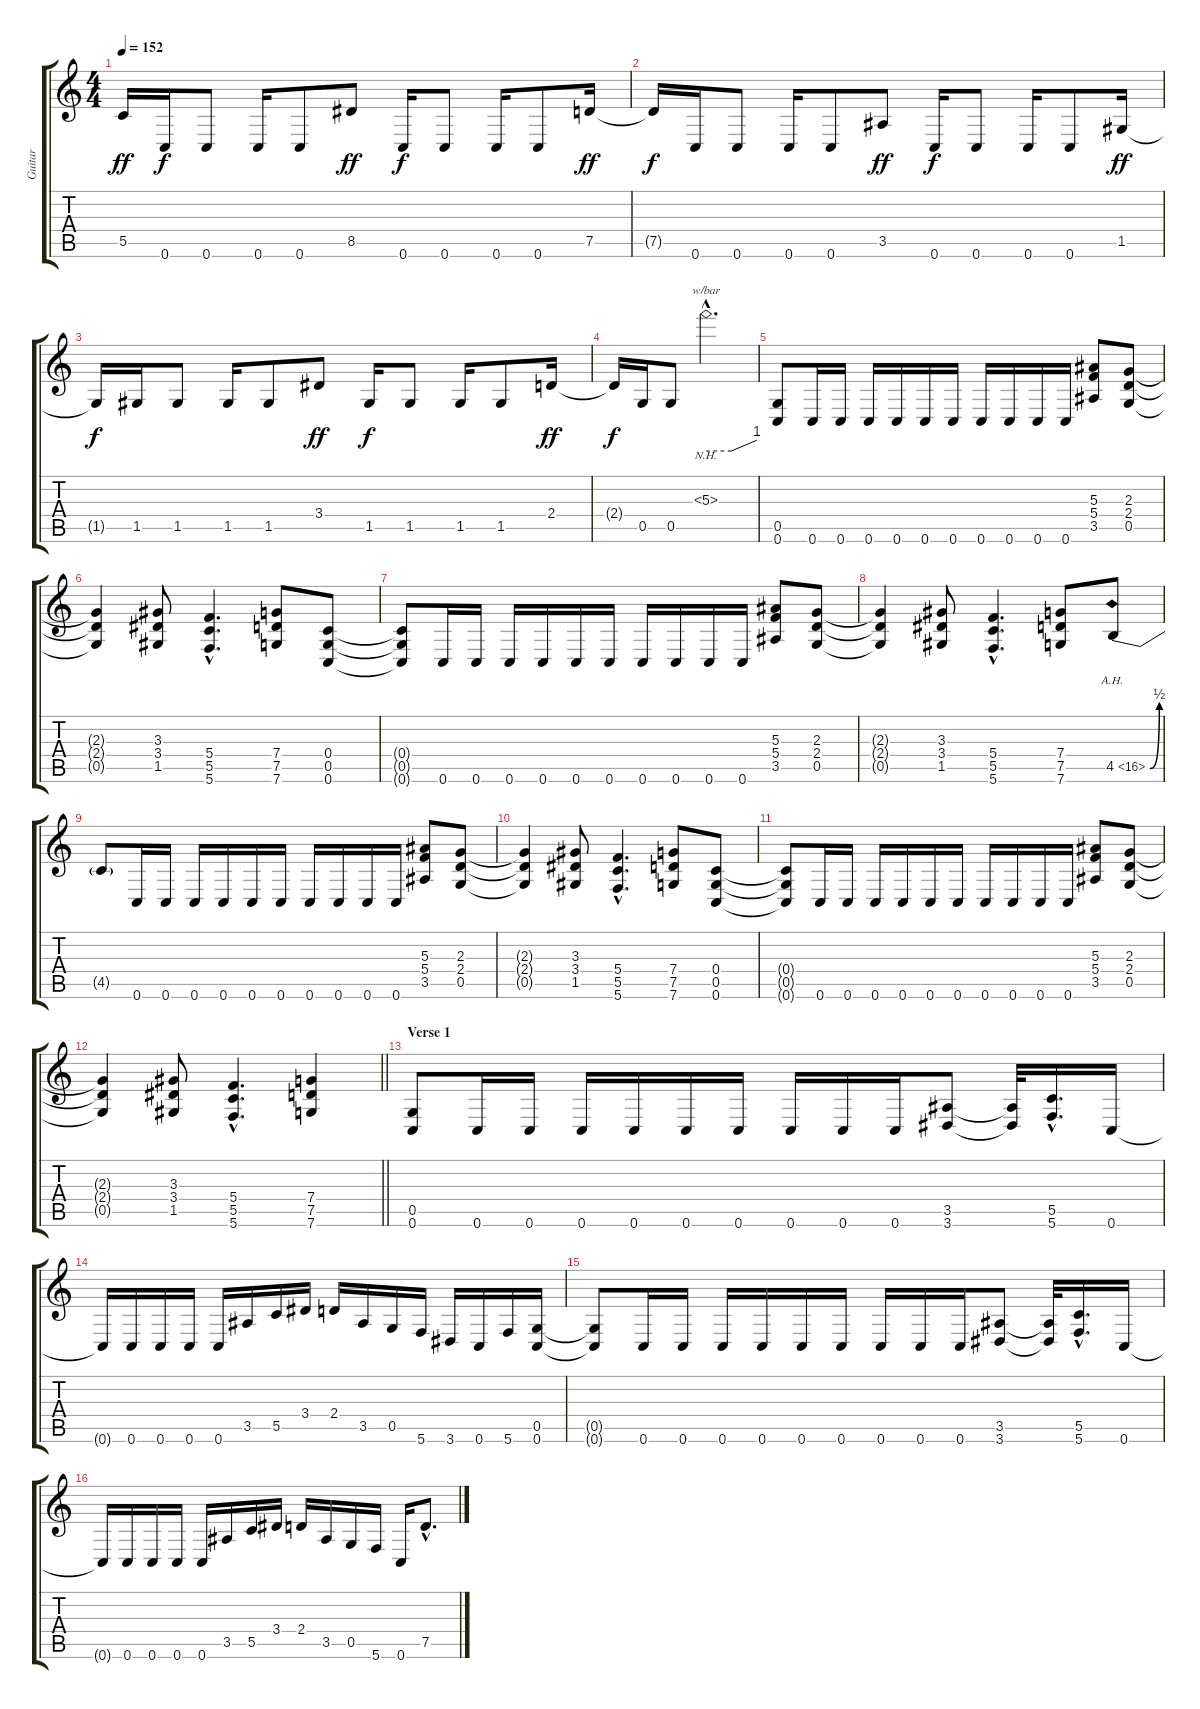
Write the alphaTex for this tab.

\track ("Guitar" "Guitar") {instrument distortionguitar}
\staff {score tabs}
\tuning (D4 A3 F3 C3 G2 C2) {hide}
\ts (4 4)
\tempo 152
\clef g2
\ks c
5.5.16{dy ff} 0.6.16{dy f} 0.6.8 0.6.16 0.6.8 8.5.8{dy ff} 0.6.16{dy f} 0.6.8 0.6.16 0.6.8 7.5.16{dy ff} |
7.5{t}.16{dy f} 0.6.16 0.6.8 0.6.16 0.6.8 3.5.8{dy ff} 0.6.16{dy f} 0.6.8 0.6.16 0.6.8 1.5.16{dy ff} |
1.5{t}.16{dy f} 1.5.16 1.5.8 1.5.16 1.5.8 3.4.8{dy ff} 1.5.16{dy f} 1.5.8 1.5.16 1.5.8 2.4.16{dy ff} |
2.4{t}.16{dy f} 0.5.16 0.5.8 5.3{nh hac}.2{d tbe (custom default 0 0 30 0 60 4)} |
(0.5 0.6).8 0.6.16 0.6.16 0.6.16 0.6.16 0.6.16 0.6.16 0.6.16 0.6.16 0.6.16 0.6.16 (5.3 5.4 3.5).8 (2.3 2.4 0.5).8 |
(2.3{t} 2.4{t} 0.5{t}).4 (3.3 3.4 1.5).8 (5.4{hac} 5.5{hac} 5.6{hac}).4{d} (7.4 7.5 7.6).8 (0.4 0.5 0.6).8 |
(0.4{t} 0.5{t} 0.6{t}).8 0.6.16 0.6.16 0.6.16 0.6.16 0.6.16 0.6.16 0.6.16 0.6.16 0.6.16 0.6.16 (5.3 5.4 3.5).8 (2.3 2.4 0.5).8 |
(2.3{t} 2.4{t} 0.5{t}).4 (3.3 3.4 1.5).8 (5.4{hac} 5.5{hac} 5.6{hac}).4{d} (7.4 7.5 7.6).8 4.5{be (bend 0 0 60 2) ah 12}.8 |
4.5{t}.8 0.6.16 0.6.16 0.6.16 0.6.16 0.6.16 0.6.16 0.6.16 0.6.16 0.6.16 0.6.16 (5.3 5.4 3.5).8 (2.3 2.4 0.5).8 |
(2.3{t} 2.4{t} 0.5{t}).4 (3.3 3.4 1.5).8 (5.4{hac} 5.5{hac} 5.6{hac}).4{d} (7.4 7.5 7.6).8 (0.4 0.5 0.6).8 |
(0.4{t} 0.5{t} 0.6{t}).8 0.6.16 0.6.16 0.6.16 0.6.16 0.6.16 0.6.16 0.6.16 0.6.16 0.6.16 0.6.16 (5.3 5.4 3.5).8 (2.3 2.4 0.5).8 |
\barLineRight lightlight
(2.3{t} 2.4{t} 0.5{t}).4 (3.3 3.4 1.5).8 (5.4{hac} 5.5{hac} 5.6{hac}).4{d} (7.4 7.5 7.6).4 |
\section ("" "Verse 1")
(0.5 0.6).8 0.6.16 0.6.16 0.6.16 0.6.16 0.6.16 0.6.16 0.6.16 0.6.16 0.6.16 (3.5 3.6).8 (3.5{t} 3.6{t}).32 (5.5{hac} 5.6{hac}).16{d} 0.6.16 |
0.6{t}.16 0.6.16 0.6.16 0.6.16 0.6.16 3.5.16 5.5.16 3.4.16 2.4.16 3.5.16 0.5.16 5.6.16 3.6.16 0.6.16 5.6.16 (0.5 0.6).16 |
(0.5{t} 0.6{t}).8 0.6.16 0.6.16 0.6.16 0.6.16 0.6.16 0.6.16 0.6.16 0.6.16 0.6.16 (3.5 3.6).8 (3.5{t} 3.6{t}).32 (5.5{hac} 5.6{hac}).16{d} 0.6.16 |
0.6{t}.16 0.6.16 0.6.16 0.6.16 0.6.16 3.5.16 5.5.16 3.4.16 2.4.16 3.5.16 0.5.16 5.6.16 0.6.16 7.5{hac}.8{d}
